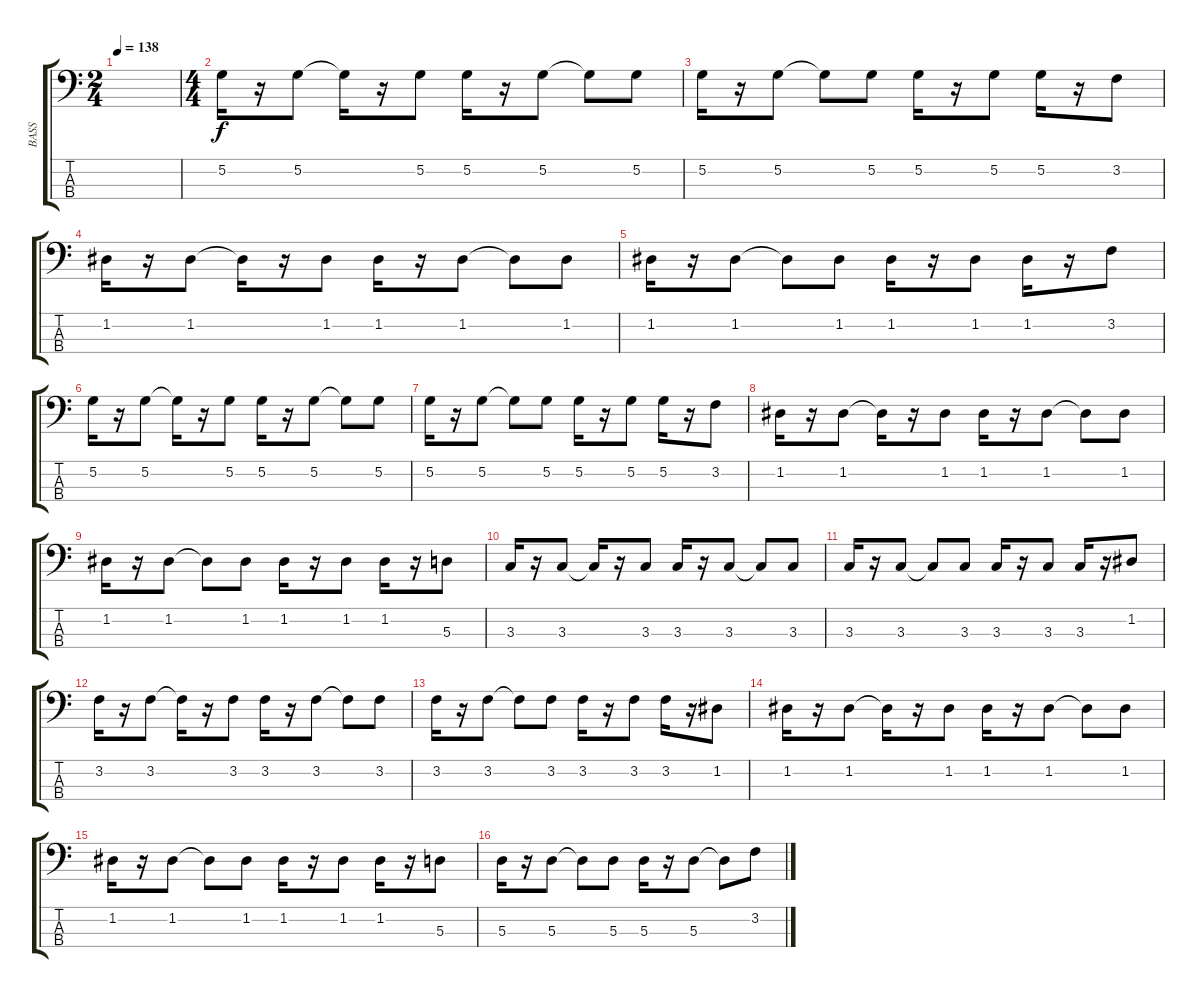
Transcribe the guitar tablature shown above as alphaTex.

\track ("BASS" "BASS") {instrument electricbassfinger}
\staff {score tabs}
\tuning (G2 D2 A1 E1) {hide}
\ts (2 4)
\tempo 138
\clef f4
\ks c
|
\ts (4 4)
5.2.16 r.16 5.2.8 5.2{t}.16 r.16 5.2.8 5.2.16 r.16 5.2.8 5.2{t}.8 5.2.8 |
5.2.16 r.16 5.2.8 5.2{t}.8 5.2.8 5.2.16 r.16 5.2.8 5.2.16 r.16 3.2.8 |
1.2.16 r.16 1.2.8 1.2{t}.16 r.16 1.2.8 1.2.16 r.16 1.2.8 1.2{t}.8 1.2.8 |
1.2.16 r.16 1.2.8 1.2{t}.8 1.2.8 1.2.16 r.16 1.2.8 1.2.16 r.16 3.2.8 |
5.2.16 r.16 5.2.8 5.2{t}.16 r.16 5.2.8 5.2.16 r.16 5.2.8 5.2{t}.8 5.2.8 |
5.2.16 r.16 5.2.8 5.2{t}.8 5.2.8 5.2.16 r.16 5.2.8 5.2.16 r.16 3.2.8 |
1.2.16 r.16 1.2.8 1.2{t}.16 r.16 1.2.8 1.2.16 r.16 1.2.8 1.2{t}.8 1.2.8 |
1.2.16 r.16 1.2.8 1.2{t}.8 1.2.8 1.2.16 r.16 1.2.8 1.2.16 r.16 5.3.8 |
3.3.16 r.16 3.3.8 3.3{t}.16 r.16 3.3.8 3.3.16 r.16 3.3.8 3.3{t}.8 3.3.8 |
3.3.16 r.16 3.3.8 3.3{t}.8 3.3.8 3.3.16 r.16 3.3.8 3.3.16 r.16 1.2.8 |
3.2.16 r.16 3.2.8 3.2{t}.16 r.16 3.2.8 3.2.16 r.16 3.2.8 3.2{t}.8 3.2.8 |
3.2.16 r.16 3.2.8 3.2{t}.8 3.2.8 3.2.16 r.16 3.2.8 3.2.16 r.16 1.2.8 |
1.2.16 r.16 1.2.8 1.2{t}.16 r.16 1.2.8 1.2.16 r.16 1.2.8 1.2{t}.8 1.2.8 |
1.2.16 r.16 1.2.8 1.2{t}.8 1.2.8 1.2.16 r.16 1.2.8 1.2.16 r.16 5.3.8 |
5.3.16 r.16 5.3.8 5.3{t}.8 5.3.8 5.3.16 r.16 5.3.8 5.3{t}.8 3.2.8
